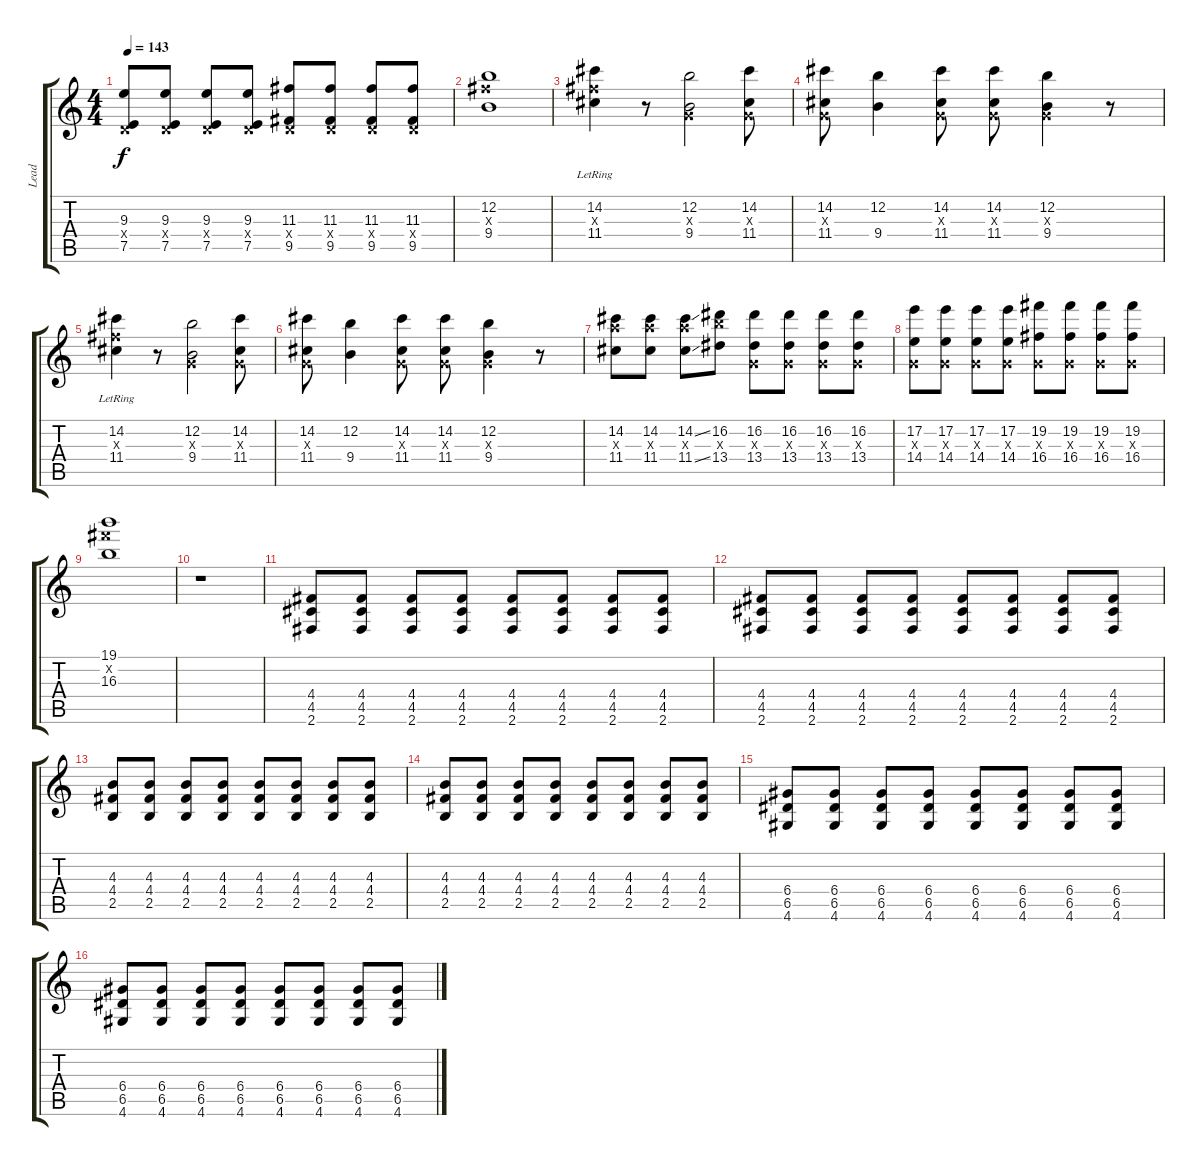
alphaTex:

\track ("Lead" "Lead") {instrument distortionguitar}
\staff {score tabs}
\tuning (E4 B3 G3 D3 A2 E2) {hide}
\ts (4 4)
\tempo 143
\clef g2
\ks c
(9.3 0.4{x} 7.5).8{dy f} (9.3 0.4{x} 7.5).8 (9.3 0.4{x} 7.5).8 (9.3 0.4{x} 7.5).8 (11.3 0.4{x} 9.5).8 (11.3 0.4{x} 9.5).8 (11.3 0.4{x} 9.5).8 (11.3 0.4{x} 9.5).8 |
(12.2 11.3{x} 9.4).1 |
(14.2{lr} 11.3{x} 11.4).4 r.8 (12.2 0.3{x} 9.4).2 (14.2 0.3{x} 11.4).8 |
(14.2 0.3{x} 11.4).8 (12.2 9.4).4 (14.2 0.3{x} 11.4).8 (14.2 0.3{x} 11.4).8 (12.2 0.3{x} 9.4).4 r.8 |
(14.2{lr} 11.3{x} 11.4).4 r.8 (12.2 0.3{x} 9.4).2 (14.2 0.3{x} 11.4).8 |
(14.2 0.3{x} 11.4).8 (12.2 9.4).4 (14.2 0.3{x} 11.4).8 (14.2 0.3{x} 11.4).8 (12.2 0.3{x} 9.4).4 r.8 |
(14.2 14.3{x} 11.4).8 (14.2 14.3{x} 11.4).8 (14.2{ss} 14.3{x} 11.4{ss}).8 (16.2 16.3{x} 13.4).8 (16.2 0.3{x} 13.4).8 (16.2 0.3{x} 13.4).8 (16.2 0.3{x} 13.4).8 (16.2 0.3{x} 13.4).8 |
(17.2 0.3{x} 14.4).8 (17.2 0.3{x} 14.4).8 (17.2 0.3{x} 14.4).8 (17.2 0.3{x} 14.4).8 (19.2 0.3{x} 16.4).8 (19.2 0.3{x} 16.4).8 (19.2 0.3{x} 16.4).8 (19.2 0.3{x} 16.4).8 |
(19.1 19.2{x} 16.3).1 |
r.1 |
(4.4 4.5 2.6).8{volume 13} (4.4 4.5 2.6).8 (4.4 4.5 2.6).8 (4.4 4.5 2.6).8 (4.4 4.5 2.6).8 (4.4 4.5 2.6).8 (4.4 4.5 2.6).8 (4.4 4.5 2.6).8 |
(4.4 4.5 2.6).8 (4.4 4.5 2.6).8 (4.4 4.5 2.6).8 (4.4 4.5 2.6).8 (4.4 4.5 2.6).8 (4.4 4.5 2.6).8 (4.4 4.5 2.6).8 (4.4 4.5 2.6).8 |
(4.3 4.4 2.5).8 (4.3 4.4 2.5).8 (4.3 4.4 2.5).8 (4.3 4.4 2.5).8 (4.3 4.4 2.5).8 (4.3 4.4 2.5).8 (4.3 4.4 2.5).8 (4.3 4.4 2.5).8 |
(4.3 4.4 2.5).8 (4.3 4.4 2.5).8 (4.3 4.4 2.5).8 (4.3 4.4 2.5).8 (4.3 4.4 2.5).8 (4.3 4.4 2.5).8 (4.3 4.4 2.5).8 (4.3 4.4 2.5).8 |
(6.4 6.5 4.6).8 (6.4 6.5 4.6).8 (6.4 6.5 4.6).8 (6.4 6.5 4.6).8 (6.4 6.5 4.6).8 (6.4 6.5 4.6).8 (6.4 6.5 4.6).8 (6.4 6.5 4.6).8 |
(6.4 6.5 4.6).8 (6.4 6.5 4.6).8 (6.4 6.5 4.6).8 (6.4 6.5 4.6).8 (6.4 6.5 4.6).8 (6.4 6.5 4.6).8 (6.4 6.5 4.6).8 (6.4 6.5 4.6).8
